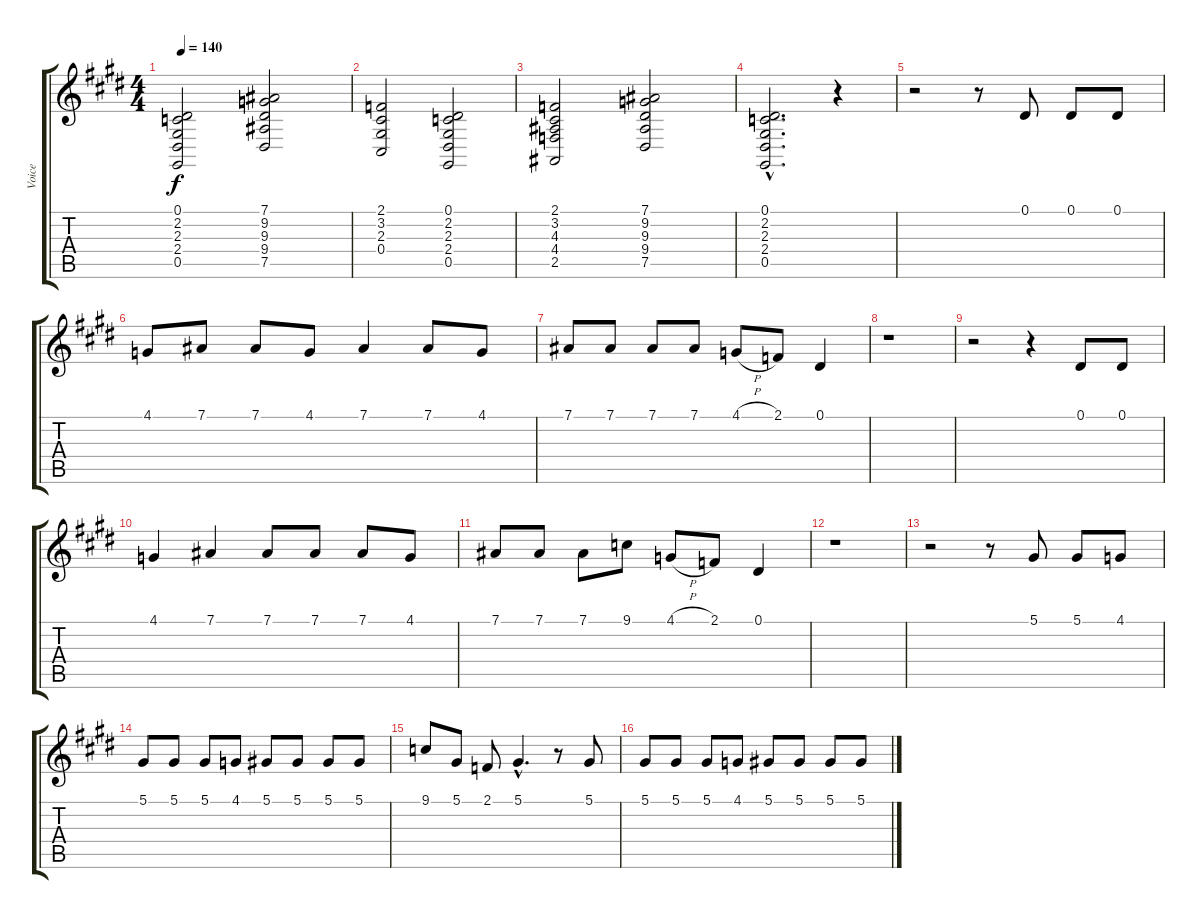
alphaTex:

\track ("Voice" "Voice") {instrument churchorgan}
\staff {score tabs}
\tuning (Eb4 Bb3 Gb3 Db3 Ab2 Eb2) {hide}
\ts (4 4)
\tempo 140
\clef g2
\ks e
(0.1 2.2 2.3 2.4 0.5).2{dy f} (7.1 9.2 9.3 9.4 7.5).2 |
(2.1 3.2 2.3 0.4).2 (0.1 2.2 2.3 2.4 0.5).2 |
(2.1 3.2 4.3 4.4 2.5).2 (7.1 9.2 9.3 9.4 7.5).2 |
(0.1{hac} 2.2{hac} 2.3{hac} 2.4{hac} 0.5{hac}).2{d} r.4 |
r.2 r.8 0.1.8 0.1.8 0.1.8 |
4.1.8 7.1.8 7.1.8 4.1.8 7.1.4 7.1.8 4.1.8 |
7.1.8 7.1.8 7.1.8 7.1.8 4.1{h}.8 2.1.8 0.1.4 |
r.1 |
r.2 r.4 0.1.8 0.1.8 |
4.1.4 7.1.4 7.1.8 7.1.8 7.1.8 4.1.8 |
7.1.8 7.1.8 7.1.8 9.1.8 4.1{h}.8 2.1.8 0.1.4 |
r.1 |
r.2 r.8 5.1.8 5.1.8 4.1.8 |
5.1.8 5.1.8 5.1.8 4.1.8 5.1.8 5.1.8 5.1.8 5.1.8 |
9.1.8 5.1.8 2.1.8 5.1{hac}.4{d} r.8 5.1.8 |
5.1.8 5.1.8 5.1.8 4.1.8 5.1.8 5.1.8 5.1.8 5.1.8
